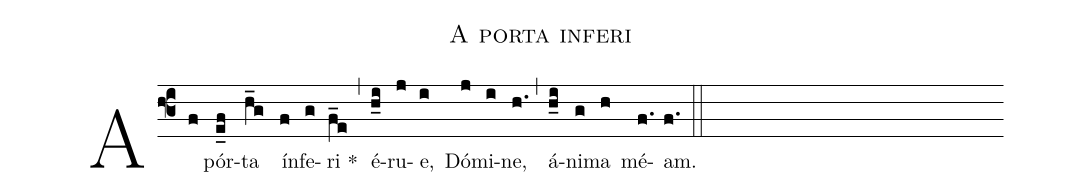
name: A porta inferi;
%%
(f3)

A(f) pór(e_f)ta(h_g) ín(f)fe(g)ri *(f_e) (,) é(h_i)ru(j)e,(i) Dó(j)mi(i)ne,(h.) (,) á(h_i)ni(g)ma(h) mé(f.)am.(f.) (::)

% E(h) u(h) o(h) u(g) a(ef) e.(f.) (::)
